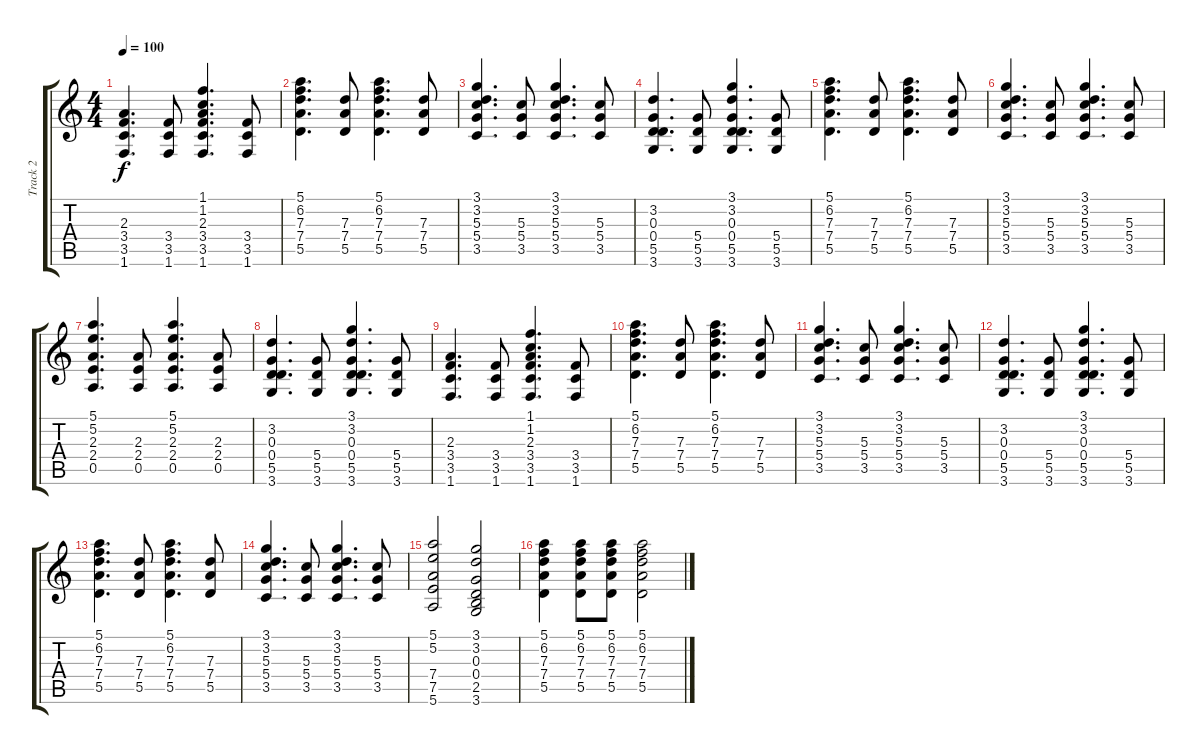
\track ("Track 2" "Track 2") {instrument distortionguitar}
\staff {score tabs}
\tuning (E4 B3 G3 D3 A2 E2) {hide}
\ts (4 4)
\tempo 100
\clef g2
\ks c
(2.3 3.4 3.5 1.6).4{d dy f} (3.4 3.5 1.6).8 (1.1 1.2 2.3 3.4 3.5 1.6).4{d} (3.4 3.5 1.6).8 |
(5.1 6.2 7.3 7.4 5.5).4{d} (7.3 7.4 5.5).8 (5.1 6.2 7.3 7.4 5.5).4{d} (7.3 7.4 5.5).8 |
(3.1 3.2 5.3 5.4 3.5).4{d} (5.3 5.4 3.5).8 (3.1 3.2 5.3 5.4 3.5).4{d} (5.3 5.4 3.5).8 |
(3.2 0.3 0.4 5.5 3.6).4{d} (5.4 5.5 3.6).8 (3.1 3.2 0.3 0.4 5.5 3.6).4{d} (5.4 5.5 3.6).8 |
(5.1 6.2 7.3 7.4 5.5).4{d} (7.3 7.4 5.5).8 (5.1 6.2 7.3 7.4 5.5).4{d} (7.3 7.4 5.5).8 |
(3.1 3.2 5.3 5.4 3.5).4{d} (5.3 5.4 3.5).8 (3.1 3.2 5.3 5.4 3.5).4{d} (5.3 5.4 3.5).8 |
(5.1 5.2 2.3 2.4 0.5).4{d} (2.3 2.4 0.5).8 (5.1 5.2 2.3 2.4 0.5).4{d} (2.3 2.4 0.5).8 |
(3.2 0.3 0.4 5.5 3.6).4{d} (5.4 5.5 3.6).8 (3.1 3.2 0.3 0.4 5.5 3.6).4{d} (5.4 5.5 3.6).8 |
(2.3 3.4 3.5 1.6).4{d} (3.4 3.5 1.6).8 (1.1 1.2 2.3 3.4 3.5 1.6).4{d} (3.4 3.5 1.6).8 |
(5.1 6.2 7.3 7.4 5.5).4{d} (7.3 7.4 5.5).8 (5.1 6.2 7.3 7.4 5.5).4{d} (7.3 7.4 5.5).8 |
(3.1 3.2 5.3 5.4 3.5).4{d} (5.3 5.4 3.5).8 (3.1 3.2 5.3 5.4 3.5).4{d} (5.3 5.4 3.5).8 |
(3.2 0.3 0.4 5.5 3.6).4{d} (5.4 5.5 3.6).8 (3.1 3.2 0.3 0.4 5.5 3.6).4{d} (5.4 5.5 3.6).8 |
(5.1 6.2 7.3 7.4 5.5).4{d} (7.3 7.4 5.5).8 (5.1 6.2 7.3 7.4 5.5).4{d} (7.3 7.4 5.5).8 |
(3.1 3.2 5.3 5.4 3.5).4{d} (5.3 5.4 3.5).8 (3.1 3.2 5.3 5.4 3.5).4{d} (5.3 5.4 3.5).8 |
(5.1 5.2 7.4 7.5 5.6).2 (3.1 3.2 0.3 0.4 2.5 3.6).2 |
(5.1 6.2 7.3 7.4 5.5).4 (5.1 6.2 7.3 7.4 5.5).8 (5.1 6.2 7.3 7.4 5.5).8 (5.1 6.2 7.3 7.4 5.5).2
